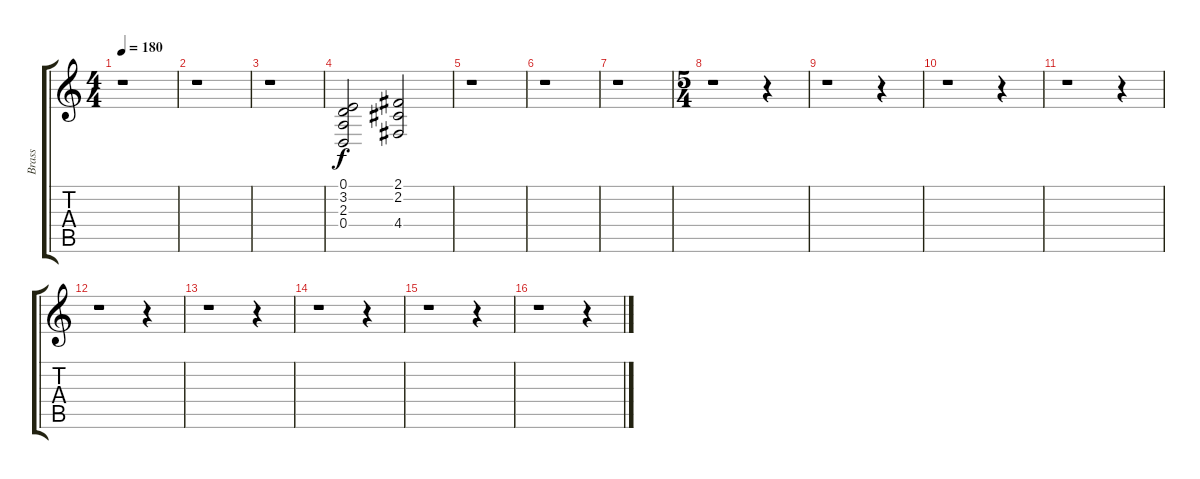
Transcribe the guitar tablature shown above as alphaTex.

\track ("Brass" "Brass") {instrument brasssection}
\staff {score tabs}
\tuning (E4 B3 G3 D3 A2 E2) {hide}
\ts (4 4)
\tempo 180
\clef g2
\ks c
r.1{dy f} |
r.1 |
r.1 |
(0.1 3.2 2.3 0.4).2 (2.1 2.2 4.4).2 |
r.1 |
r.1 |
r.1 |
\ts (5 4)
r.1 r.4 |
r.1 r.4 |
r.1 r.4 |
r.1 r.4 |
r.1 r.4 |
r.1 r.4 |
r.1 r.4 |
r.1 r.4 |
r.1 r.4
